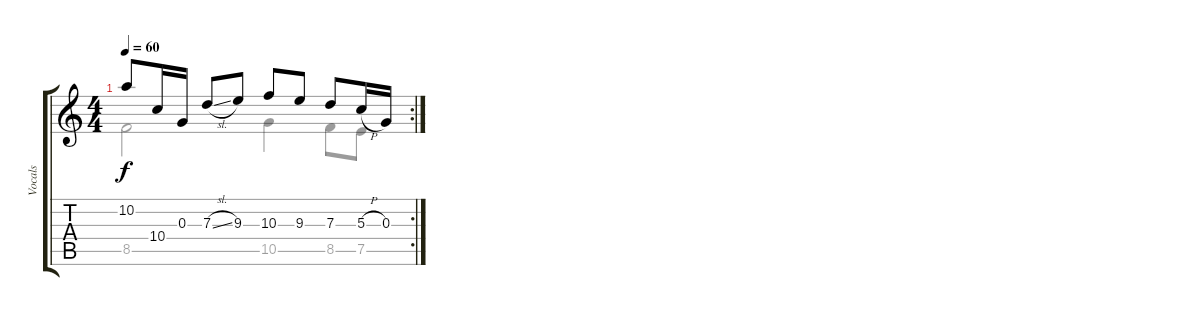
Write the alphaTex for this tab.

\track ("Vocals" "Vocals") {instrument acousticguitarnylon}
\staff {score tabs}
\tuning (E4 B3 G3 D3 A2 E2) {hide}
\voice
\rc 2
\ts (4 4)
\tempo 60
\clef g2
\ks c
10.2.8{dy f} 10.4.16 0.3.16 7.3{sl}.8 9.3.8 10.3.8 9.3.8 7.3.8 5.3{h}.16 0.3.16
\voice
\clef g2
\ottava regular
\simile none
\ks c
8.5.2{dy f} 10.5.4 8.5.8 7.5.8
